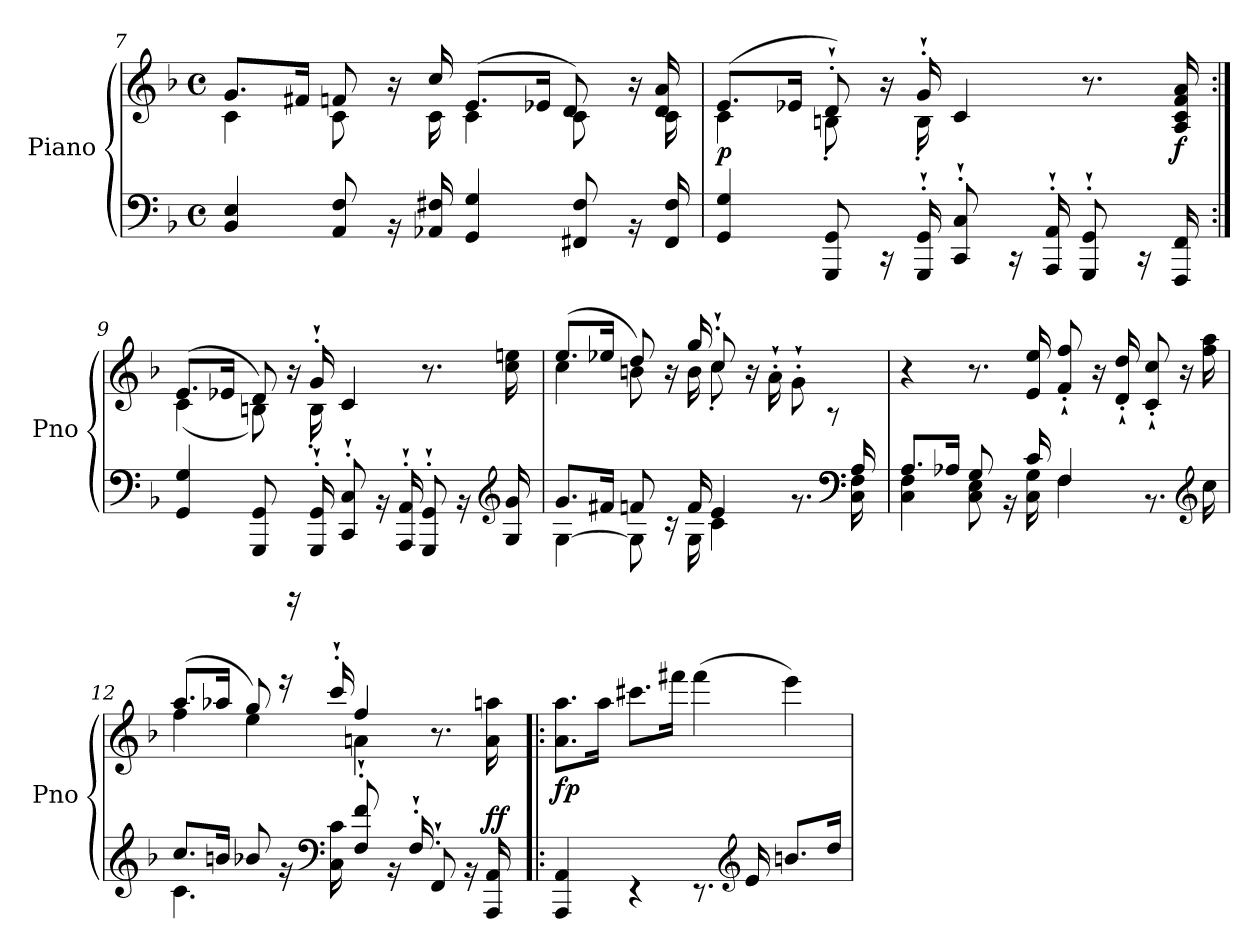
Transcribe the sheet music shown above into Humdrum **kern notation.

**kern	**kern	**dynam
*part1	*part1	*part1
*staff2	*staff1	*staff1/2
*I"Piano	*	*
*I'Pno	*	*
*clefF4	*clefG2	*
*k[b-]	*k[b-]	*
*M4/4	*M4/4	*
*met(c)	*met(c)	*
=7	=7	=7
*^	*^	*
*	*^	*	*^	*
!	!	!	!	!	!	!LO:DY:a=2
1ryy	4BB-/ 4E/	4ryy	4ryy	4c\	8.g/L	other-dynamics
.	.	.	.	.	16f#X/Jk	.
.	8ryy	8AA/ 8F/	8ryy	8c\	8fn/	.
.	16r	16ryy	16r	16ryy	16ryy	.
.	16ryy	16AA-X/ 16F#X/	16ryy	16c\	16cc/	.
.	4GG/ 4G/	4ryy	4ryy	4c\	(>8.e/L	.
.	.	.	.	.	16e-X/Jk	.
.	8ryy	8FF#X/ 8F#/	8ryy	8c\	8d/)	.
.	16r	16ryy	16r	16ryy	16ryy	.
.	16ryy	16FF#/ 16F#/	16ryy	16c\	16d/ 16a/	.
!!LO:LB:g=z	!!	!!
=8	=8	=8	=8	=8	=8	=8
!	!	!	!	!	!	!LO:DY:b
1ryy	4GG/ 4G/	4ryy	4ryy	4c\	(>8.e/L	p
.	.	.	.	.	16e-X/Jk	.
.	8ryy	8GGG/ 8GG/	8ryy	8Bn'\	8d'`/)	.
.	16rCC	16ryy	16r	16ryy	16ryy	.
.	16ryy	16GGG/'` 16GG/'`	16ryy	16B'\	16g'`/	.
.	8ryy	8CC/'` 8C/'`	4c/	2ryy	2ryy	.
.	16rCC	16ryy	.	.	.	.
.	16ryy	16AAA/'` 16AA/'`	.	.	.	.
.	8ryy	8GGG/'` 8GG/'`	8.r	.	.	.
.	16rCC	16ryy	.	.	.	.
!	!	!	!	!	!	!LO:DY:b
.	16ryy	16FFF/ 16FF/	16A/ 16c/ 16f/ 16a/	.	.	f
!!LO:PB:g=z	!!	!!
=9:|!	=9:|!	=9:|!	=9:|!	=9:|!	=9:|!	=9:|!
1ryy	4GG/ 4G/	4ryy	4ryy	(<4c\	(>8.e/L	.
.	.	.	.	.	16e-X/Jk	.
.	8ryy	8GGG/ 8GG/	8ryy	8Bn\)	8d/)	.
.	16rEEEE	16ryy	16r	16ryy	16ryy	.
.	16ryy	16GGG/'` 16GG/'`	16ryy	16B'\	16g'`/	.
.	8ryy	8CC/'` 8C/'`	4c/	2ryy	2ryy	.
.	16r	16ryy	.	.	.	.
.	16ryy	16AAA/'` 16AA/'`	.	.	.	.
.	8ryy	8GGG/'` 8GG/'`	8.r	.	.	.
.	16r	8ryy	.	.	.	.
*clefG2	*	*	*	*	*	*
.	16G/ 16g/	.	16cc\ 16een\	.	.	.
=10	=10	=10	=10	=10	=10	=10
*	*	*^	*	*	*	*
1ryy	4ryy	[4G\	8.g/L	4ryy	4cc\	(>8.ee/L	.
.	.	.	16f#X/Jk	.	.	16ee-X/Jk	.
.	8ryy	8G\]	8fn/	8ryy	8bn\	8dd/)	.
.	16r	16ryy	16ryy	16r	16ryy	16ryy	.
.	16ryy	16G\	16f/	16ryy	16b\	16gg/	.
.	4e/	4c\	2ryy	8ryy	8cc'\	8cc'`/	.
.	.	.	.	16r	16ryy	4.ryy	.
.	.	.	.	16ryy	16a'`\	.	.
.	8.r	8.ryy	.	8ryy	8g'`\	.	.
.	.	.	.	8rA	8ryy	.	.
*clefF4	*	*	*	*	*	*	*
.	16A/	16C\ 16F\	.	.	.	.	.
*	*	*	*	*	*v	*v	*
!!LO:LB:g=z
=11	=11	=11	=11	=11	=11	=11
1ryy	4C\ 4F\	4ryy	8.A/L	4r	2ryy	.
.	.	.	16A-X/Jk	.	.	.
.	8ryy	8C\ 8E\	8G/	8.r	.	.
.	16r	16ryy	16ryy	.	.	.
.	16ryy	16C\ 16G\	16c/	16e/ 16ee/	.	.
.	4F/	4F\	2ryy	8ryy	8f/'` 8ff/'`	.
.	.	.	.	16r	16ryy	.
.	.	.	.	16ryy	16d/'` 16dd/'`	.
.	8.r	4ryy	.	8ryy	8c/'` 8cc/'`	.
.	.	.	.	16r	8ryy	.
*clefG2	*	*	*	*	*	*
.	16cc\	.	.	16ff\ 16aa\	.	.
*	*	*v	*v	*	*	*
!!LO:PB:g=z
=12	=12	=12	=12	=12	=12
*	*	*	*	*^	*
1ryy	4.c\	8.cc/L	4ryy	4ff\	(>8.aa/L	.
.	.	16bn/Jk	.	.	16aa-X/Jk	.
.	.	8b-X/	8ryy	4ee\	8gg/)	.
.	16r	8ryy	16r	.	16ryy	.
*clefF4	*	*	*	*	*	*
.	16C\ 16c\	.	16ryy	.	16ccc'`/	.
.	8ryy	8F/'` 8f/'`	4ff/	4an\	2ryy	.
.	16r	16ryy	.	.	.	.
.	16ryy	16F'`/	.	.	.	.
.	8ryy	8FF'`/	8.r	4ryy	.	.
.	16r	8ryy	.	.	.	.
!	!	!	!	!	!	!LO:DY:a=2
.	16AAA/ 16AA/	.	16a\ 16aan\	.	.	ff
*	*v	*v	*	*	*	*
*	*	*v	*v	*v	*
!!LO:LB:g=z
=13!|:	=13!|:	=13!|:	=13!|:
!	!	!	!LO:DY:b
1ryy	4AAA/ 4AA/	8.a\ 8.aa\L	fp
.	.	16aa\Jk	.
.	4r	8.ccc#X\L	.
.	.	16fff#X\Jk	.
.	8.r	(>4fff#\	.
*clefG2	*	*	*
.	16e/	.	.
.	8.bn/L	4eee\)	.
.	16dd/Jk	.	.
*v	*v	*	*
=	=	=
*-	*-	*-
